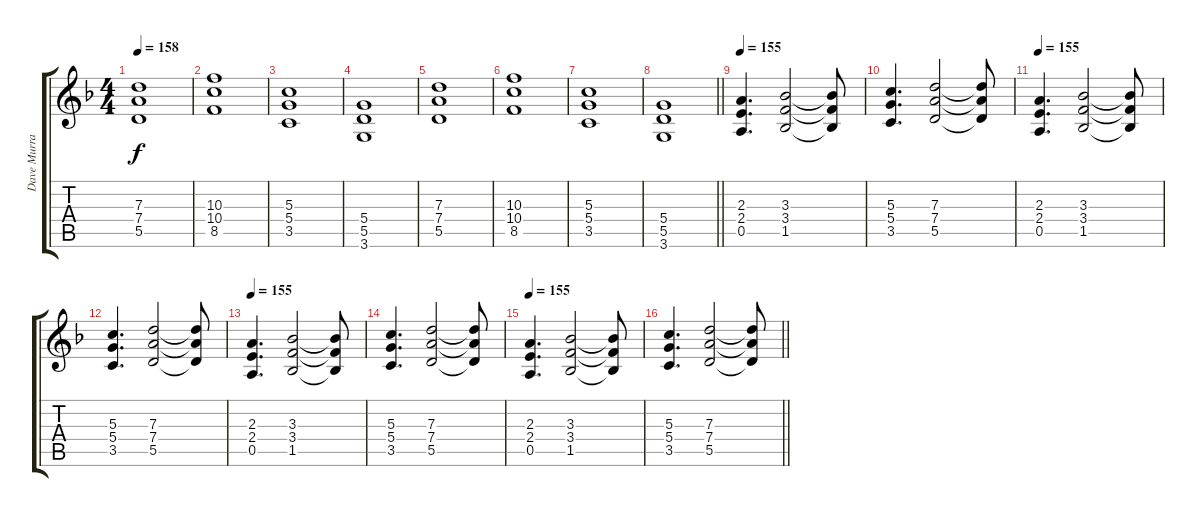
\track ("Dave Murray" "Dave Murra") {instrument acousticguitarsteel}
\staff {score tabs}
\tuning (E4 B3 G3 D3 A2 E2) {hide}
\ts (4 4)
\tempo 158
\clef g2
\ks f
(7.3 7.4 5.5).1{dy f} |
(10.3 10.4 8.5).1 |
(5.3 5.4 3.5).1 |
(5.4 5.5 3.6).1 |
(7.3 7.4 5.5).1 |
(10.3 10.4 8.5).1 |
(5.3 5.4 3.5).1 |
\barLineRight lightlight
(5.4 5.5 3.6).1 |
\tempo 155
(2.3 2.4 0.5).4{d} (3.3 3.4 1.5).2 (3.3{t} 3.4{t} 1.5{t}).8 |
(5.3 5.4 3.5).4{d} (7.3 7.4 5.5).2 (7.3{t} 7.4{t} 5.5{t}).8 |
\tempo 155
(2.3 2.4 0.5).4{d} (3.3 3.4 1.5).2 (3.3{t} 3.4{t} 1.5{t}).8 |
(5.3 5.4 3.5).4{d} (7.3 7.4 5.5).2 (7.3{t} 7.4{t} 5.5{t}).8 |
\tempo 155
(2.3 2.4 0.5).4{d} (3.3 3.4 1.5).2 (3.3{t} 3.4{t} 1.5{t}).8 |
(5.3 5.4 3.5).4{d} (7.3 7.4 5.5).2 (7.3{t} 7.4{t} 5.5{t}).8 |
\tempo 155
(2.3 2.4 0.5).4{d} (3.3 3.4 1.5).2 (3.3{t} 3.4{t} 1.5{t}).8 |
\barLineRight lightlight
(5.3 5.4 3.5).4{d} (7.3 7.4 5.5).2 (7.3{t} 7.4{t} 5.5{t}).8
